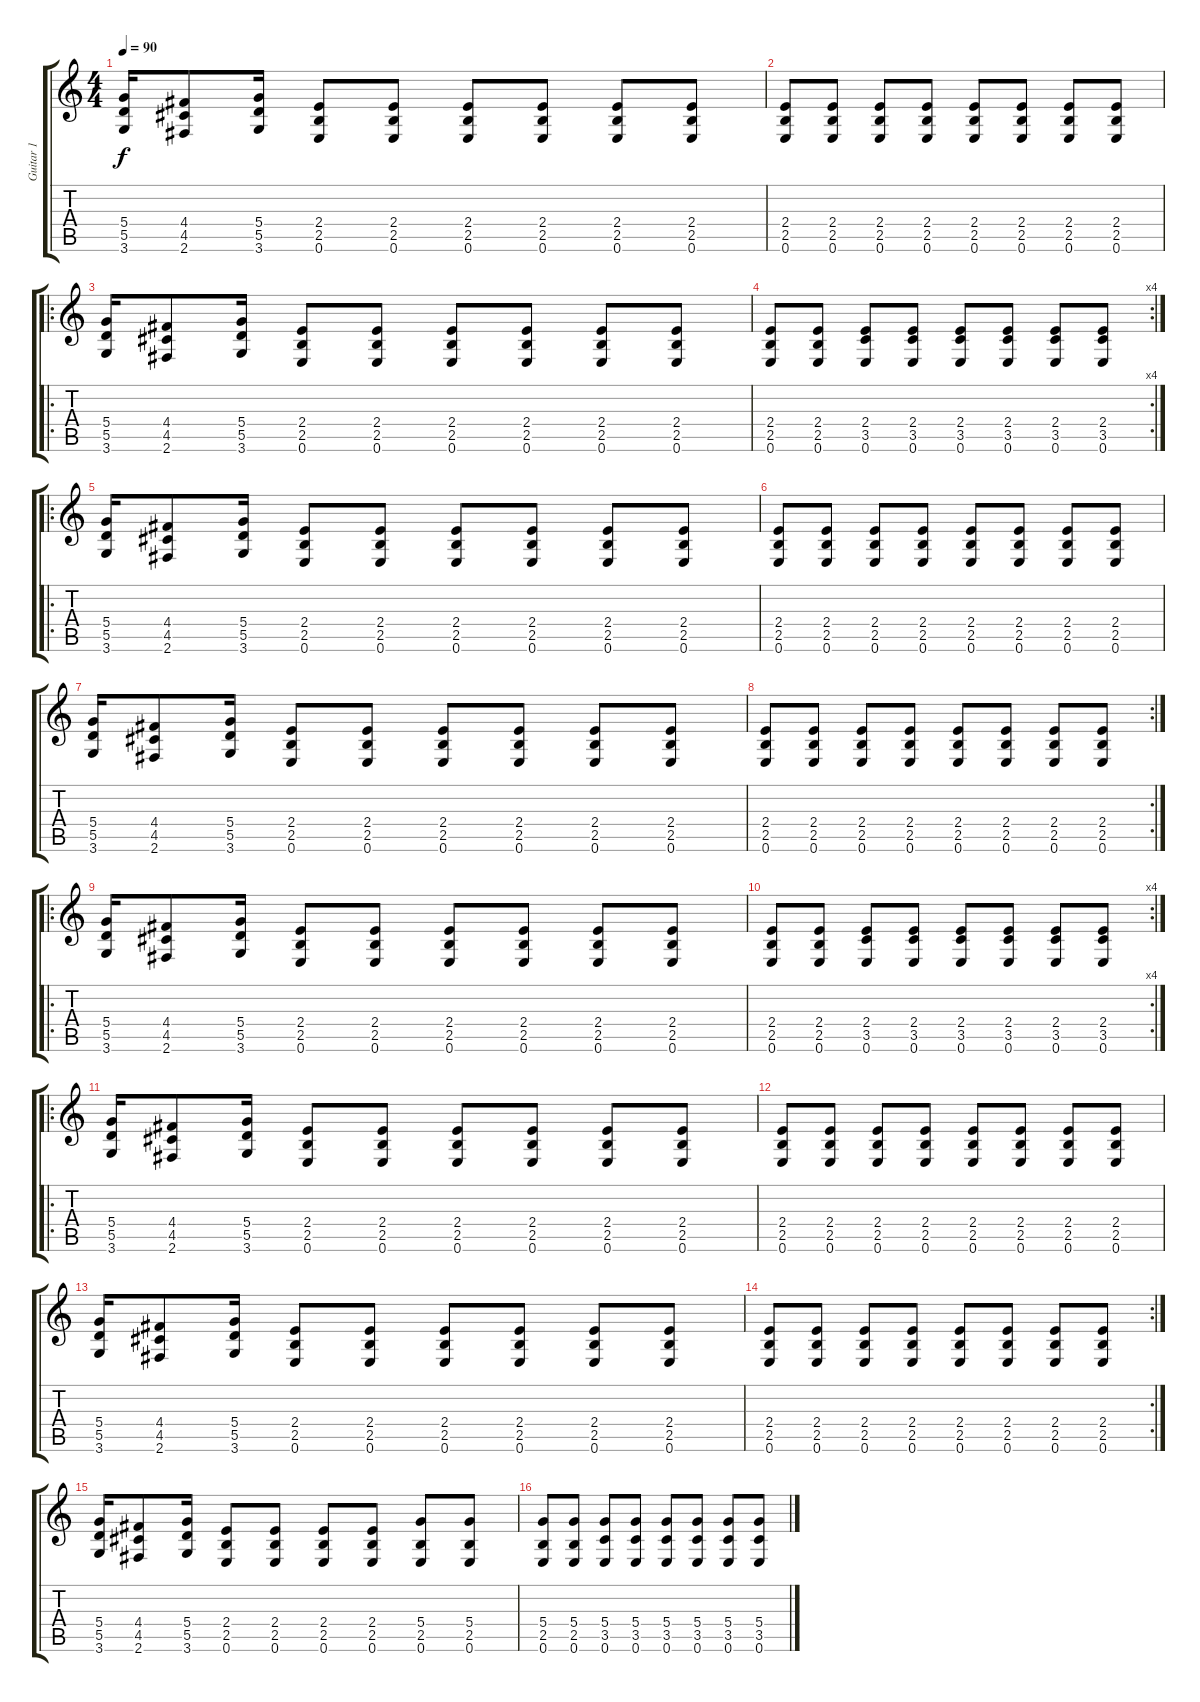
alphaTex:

\track ("Guitar 1" "Guitar 1") {instrument distortionguitar}
\staff {score tabs}
\tuning (E4 B3 G3 D3 A2 E2) {hide}
\ts (4 4)
\tempo 90
\clef g2
\ks c
(5.4 5.5 3.6).16{dy f} (4.4 4.5 2.6).8 (5.4 5.5 3.6).16 (2.4 2.5 0.6).8 (2.4 2.5 0.6).8 (2.4 2.5 0.6).8 (2.4 2.5 0.6).8 (2.4 2.5 0.6).8 (2.4 2.5 0.6).8 |
(2.4 2.5 0.6).8 (2.4 2.5 0.6).8 (2.4 2.5 0.6).8 (2.4 2.5 0.6).8 (2.4 2.5 0.6).8 (2.4 2.5 0.6).8 (2.4 2.5 0.6).8 (2.4 2.5 0.6).8 |
\ro
(5.4 5.5 3.6).16 (4.4 4.5 2.6).8 (5.4 5.5 3.6).16 (2.4 2.5 0.6).8 (2.4 2.5 0.6).8 (2.4 2.5 0.6).8 (2.4 2.5 0.6).8 (2.4 2.5 0.6).8 (2.4 2.5 0.6).8 |
\rc 4
(2.4 2.5 0.6).8 (2.4 2.5 0.6).8 (2.4 3.5 0.6).8 (2.4 3.5 0.6).8 (2.4 3.5 0.6).8 (2.4 3.5 0.6).8 (2.4 3.5 0.6).8 (2.4 3.5 0.6).8 |
\ro
(5.4 5.5 3.6).16 (4.4 4.5 2.6).8 (5.4 5.5 3.6).16 (2.4 2.5 0.6).8 (2.4 2.5 0.6).8 (2.4 2.5 0.6).8 (2.4 2.5 0.6).8 (2.4 2.5 0.6).8 (2.4 2.5 0.6).8 |
(2.4 2.5 0.6).8 (2.4 2.5 0.6).8 (2.4 2.5 0.6).8 (2.4 2.5 0.6).8 (2.4 2.5 0.6).8 (2.4 2.5 0.6).8 (2.4 2.5 0.6).8 (2.4 2.5 0.6).8 |
(5.4 5.5 3.6).16 (4.4 4.5 2.6).8 (5.4 5.5 3.6).16 (2.4 2.5 0.6).8 (2.4 2.5 0.6).8 (2.4 2.5 0.6).8 (2.4 2.5 0.6).8 (2.4 2.5 0.6).8 (2.4 2.5 0.6).8 |
\rc 2
(2.4 2.5 0.6).8 (2.4 2.5 0.6).8 (2.4 2.5 0.6).8 (2.4 2.5 0.6).8 (2.4 2.5 0.6).8 (2.4 2.5 0.6).8 (2.4 2.5 0.6).8 (2.4 2.5 0.6).8 |
\ro
(5.4 5.5 3.6).16 (4.4 4.5 2.6).8 (5.4 5.5 3.6).16 (2.4 2.5 0.6).8 (2.4 2.5 0.6).8 (2.4 2.5 0.6).8 (2.4 2.5 0.6).8 (2.4 2.5 0.6).8 (2.4 2.5 0.6).8 |
\rc 4
(2.4 2.5 0.6).8 (2.4 2.5 0.6).8 (2.4 3.5 0.6).8 (2.4 3.5 0.6).8 (2.4 3.5 0.6).8 (2.4 3.5 0.6).8 (2.4 3.5 0.6).8 (2.4 3.5 0.6).8 |
\ro
(5.4 5.5 3.6).16 (4.4 4.5 2.6).8 (5.4 5.5 3.6).16 (2.4 2.5 0.6).8 (2.4 2.5 0.6).8 (2.4 2.5 0.6).8 (2.4 2.5 0.6).8 (2.4 2.5 0.6).8 (2.4 2.5 0.6).8 |
(2.4 2.5 0.6).8 (2.4 2.5 0.6).8 (2.4 2.5 0.6).8 (2.4 2.5 0.6).8 (2.4 2.5 0.6).8 (2.4 2.5 0.6).8 (2.4 2.5 0.6).8 (2.4 2.5 0.6).8 |
(5.4 5.5 3.6).16 (4.4 4.5 2.6).8 (5.4 5.5 3.6).16 (2.4 2.5 0.6).8 (2.4 2.5 0.6).8 (2.4 2.5 0.6).8 (2.4 2.5 0.6).8 (2.4 2.5 0.6).8 (2.4 2.5 0.6).8 |
\rc 2
(2.4 2.5 0.6).8 (2.4 2.5 0.6).8 (2.4 2.5 0.6).8 (2.4 2.5 0.6).8 (2.4 2.5 0.6).8 (2.4 2.5 0.6).8 (2.4 2.5 0.6).8 (2.4 2.5 0.6).8 |
(5.4 5.5 3.6).16 (4.4 4.5 2.6).8 (5.4 5.5 3.6).16 (2.4 2.5 0.6).8 (2.4 2.5 0.6).8 (2.4 2.5 0.6).8 (2.4 2.5 0.6).8 (5.4 2.5 0.6).8 (5.4 2.5 0.6).8 |
(5.4 2.5 0.6).8 (5.4 2.5 0.6).8 (5.4 3.5 0.6).8 (5.4 3.5 0.6).8 (5.4 3.5 0.6).8 (5.4 3.5 0.6).8 (5.4 3.5 0.6).8 (5.4 3.5 0.6).8
